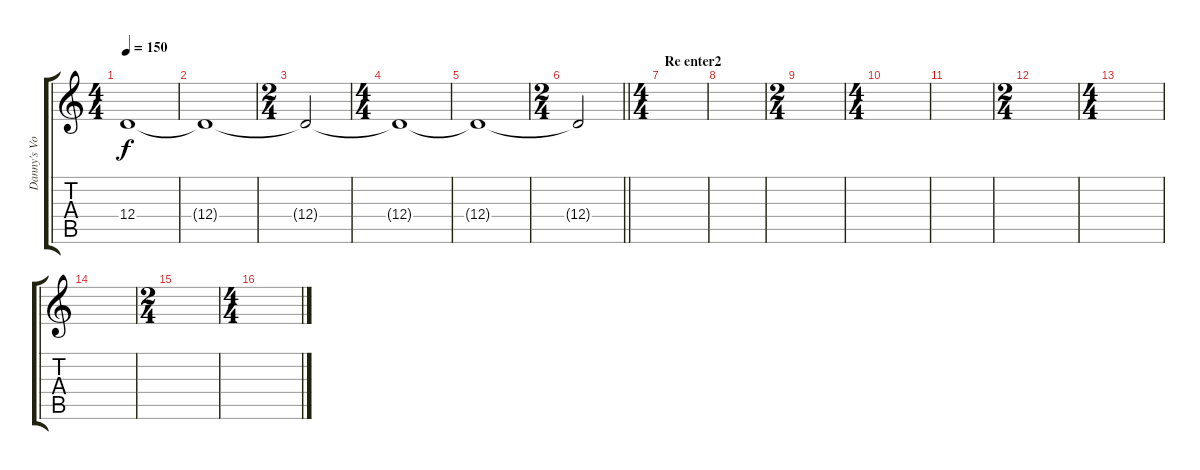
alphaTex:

\track ("Danny's Voice" "Danny's Vo") {instrument lead6voice}
\staff {score tabs}
\tuning (E4 B3 G3 D3 A2 E2) {hide}
\ts (4 4)
\tempo 150
\clef g2
\ks c
12.4{t}.1{dy f} |
12.4{t}.1 |
\ts (2 4)
12.4{t}.2 |
\ts (4 4)
12.4{t}.1 |
12.4{t}.1 |
\ts (2 4)
\barLineRight lightlight
12.4{t}.2 |
\ts (4 4)
\section ("" "Re enter2")
|
|
\ts (2 4)
|
\ts (4 4)
|
|
\ts (2 4)
|
\ts (4 4)
|
|
\ts (2 4)
|
\ts (4 4)
